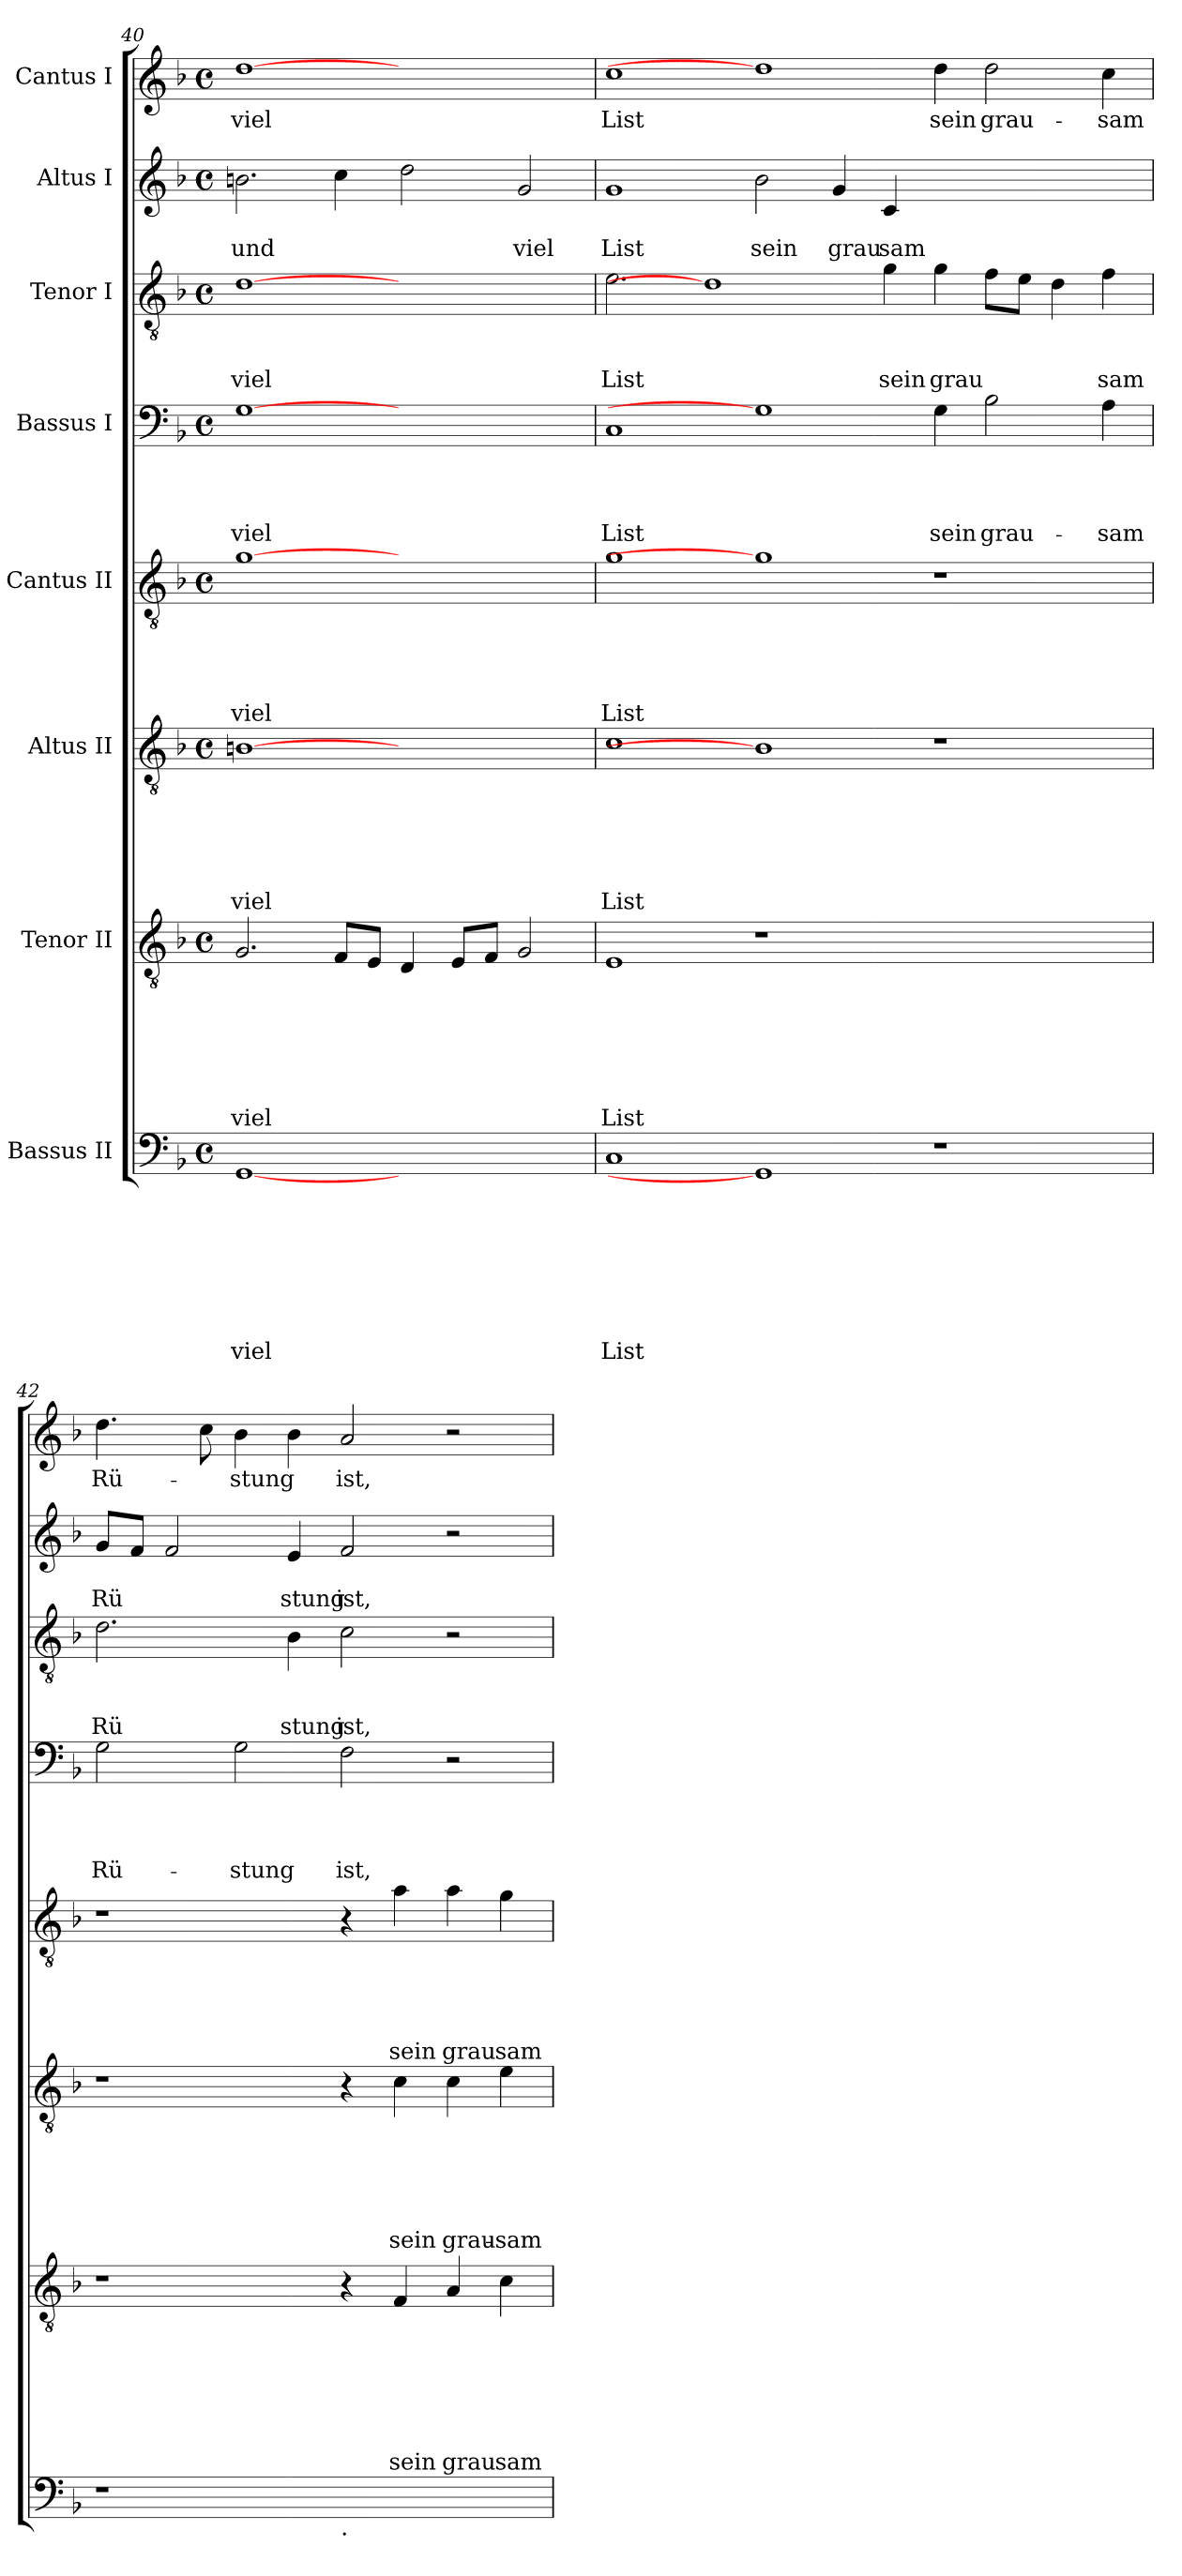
**kern	**text	**text	**text	**text	**text	**text	**text	**text	**kern	**text	**text	**text	**text	**text	**text	**text	**kern	**text	**text	**text	**text	**text	**text	**kern	**text	**text	**text	**text	**text	**kern	**text	**text	**text	**text	**kern	**text	**text	**text	**kern	**text	**text	**kern	**text
*part8	*part8	*part8	*part8	*part8	*part8	*part8	*part8	*part8	*part7	*part7	*part7	*part7	*part7	*part7	*part7	*part7	*part6	*part6	*part6	*part6	*part6	*part6	*part6	*part5	*part5	*part5	*part5	*part5	*part5	*part4	*part4	*part4	*part4	*part4	*part3	*part3	*part3	*part3	*part2	*part2	*part2	*part1	*part1
*staff8	*staff8	*staff8	*staff8	*staff8	*staff8	*staff8	*staff8	*staff8	*staff7	*staff7	*staff7	*staff7	*staff7	*staff7	*staff7	*staff7	*staff6	*staff6	*staff6	*staff6	*staff6	*staff6	*staff6	*staff5	*staff5	*staff5	*staff5	*staff5	*staff5	*staff4	*staff4	*staff4	*staff4	*staff4	*staff3	*staff3	*staff3	*staff3	*staff2	*staff2	*staff2	*staff1	*staff1
*I"Bassus II	*	*	*	*	*	*	*	*	*I"Tenor II	*	*	*	*	*	*	*	*I"Altus II	*	*	*	*	*	*	*I"Cantus II	*	*	*	*	*	*I"Bassus I	*	*	*	*	*I"Tenor I	*	*	*	*I"Altus I	*	*	*I"Cantus I	*
!!LO:LB:g=z
*clefF4	*	*	*	*	*	*	*	*	*clefGv2	*	*	*	*	*	*	*	*clefGv2	*	*	*	*	*	*	*clefGv2	*	*	*	*	*	*clefF4	*	*	*	*	*clefGv2	*	*	*	*clefG2	*	*	*clefG2	*
*k[b-]	*	*	*	*	*	*	*	*	*k[b-]	*	*	*	*	*	*	*	*k[b-]	*	*	*	*	*	*	*k[b-]	*	*	*	*	*	*k[b-]	*	*	*	*	*k[b-]	*	*	*	*k[b-]	*	*	*k[b-]	*
*F:	*	*	*	*	*	*	*	*	*F:	*	*	*	*	*	*	*	*F:	*	*	*	*	*	*	*F:	*	*	*	*	*	*F:	*	*	*	*	*F:	*	*	*	*F:	*	*	*F:	*
*M4/4	*	*	*	*	*	*	*	*	*M4/4	*	*	*	*	*	*	*	*M4/4	*	*	*	*	*	*	*M4/4	*	*	*	*	*	*M4/4	*	*	*	*	*M4/4	*	*	*	*M4/4	*	*	*M4/4	*
*met(c)	*	*	*	*	*	*	*	*	*met(c)	*	*	*	*	*	*	*	*met(c)	*	*	*	*	*	*	*met(c)	*	*	*	*	*	*met(c)	*	*	*	*	*met(c)	*	*	*	*met(c)	*	*	*met(c)	*
=40	=40	=40	=40	=40	=40	=40	=40	=40	=40	=40	=40	=40	=40	=40	=40	=40	=40	=40	=40	=40	=40	=40	=40	=40	=40	=40	=40	=40	=40	=40	=40	=40	=40	=40	=40	=40	=40	=40	=40	=40	=40	=40	=40
!	!	!	!	!	!	!	!	!LO:LY:b	!	!	!	!	!	!	!	!LO:LY:b	!	!	!	!	!	!	!LO:LY:b	!	!	!	!	!	!LO:LY:b	!	!	!	!	!LO:LY:b	!	!	!	!LO:LY:b	!	!	!LO:LY:b	!	!LO:LY:b
[1GG	.	.	.	.	.	.	.	viel	2.G/	.	.	.	.	.	.	viel	[1Bn	.	.	.	.	.	viel	[1g	.	.	.	.	viel	[1G	.	.	.	viel	[1d	.	.	viel	2.bn\	.	und	[1dd	viel
.	.	.	.	.	.	.	.	.	8F/L	.	.	.	.	.	.	.	.	.	.	.	.	.	.	.	.	.	.	.	.	.	.	.	.	.	.	.	.	.	4cc\	.	.	.	.
.	.	.	.	.	.	.	.	.	8E/J	.	.	.	.	.	.	.	.	.	.	.	.	.	.	.	.	.	.	.	.	.	.	.	.	.	.	.	.	.	.	.	.	.	.
1ryy	.	.	.	.	.	.	.	.	4D/	.	.	.	.	.	.	.	1ryy	.	.	.	.	.	.	1ryy	.	.	.	.	.	1ryy	.	.	.	.	1ryy	.	.	.	2dd\	.	.	1ryy	.
.	.	.	.	.	.	.	.	.	8E/L	.	.	.	.	.	.	.	.	.	.	.	.	.	.	.	.	.	.	.	.	.	.	.	.	.	.	.	.	.	.	.	.	.	.
.	.	.	.	.	.	.	.	.	8F/J	.	.	.	.	.	.	.	.	.	.	.	.	.	.	.	.	.	.	.	.	.	.	.	.	.	.	.	.	.	.	.	.	.	.
!	!	!	!	!	!	!	!	!	!	!	!	!	!	!	!	!	!	!	!	!	!	!	!	!	!	!	!	!	!	!	!	!	!	!	!	!	!	!	!	!	!LO:LY:b	!	!
.	.	.	.	.	.	.	.	.	2G/	.	.	.	.	.	.	.	.	.	.	.	.	.	.	.	.	.	.	.	.	.	.	.	.	.	.	.	.	.	2g/	.	viel	.	.
=41	=41	=41	=41	=41	=41	=41	=41	=41	=41	=41	=41	=41	=41	=41	=41	=41	=41	=41	=41	=41	=41	=41	=41	=41	=41	=41	=41	=41	=41	=41	=41	=41	=41	=41	=41	=41	=41	=41	=41	=41	=41	=41	=41
!	!	!	!	!	!	!	!	!LO:LY:b	!	!	!	!	!	!	!	!LO:LY:b	!	!	!	!	!	!	!LO:LY:b	!	!	!	!	!	!LO:LY:b	!	!	!	!	!LO:LY:b	!	!	!	!LO:LY:b	!	!	!LO:LY:b	!	!LO:LY:b
1C	.	.	.	.	.	.	.	List	1E	.	.	.	.	.	.	List	1c	.	.	.	.	.	List	1g	.	.	.	.	List	1C	.	.	.	List	2.e\	.	.	List	1g	.	List	1cc	List
.	.	.	.	.	.	.	.	.	.	.	.	.	.	.	.	.	.	.	.	.	.	.	.	.	.	.	.	.	.	.	.	.	.	.	1d]	.	.	.	.	.	.	.	.
!	!	!	!	!	!	!	!	!	!	!	!	!	!	!	!	!	!	!	!	!	!	!	!	!	!	!	!	!	!	!	!	!	!	!	!	!	!	!	!	!	!LO:LY:b	!	!
1GG]	.	.	.	.	.	.	.	.	1r	.	.	.	.	.	.	.	1B]	.	.	.	.	.	.	1g]	.	.	.	.	.	1G]	.	.	.	.	.	.	.	.	2b-\	.	sein	1dd]	.
!	!	!	!	!	!	!	!	!	!	!	!	!	!	!	!	!	!	!	!	!	!	!	!	!	!	!	!	!	!	!	!	!	!	!	!	!	!	!	!	!	!LO:LY:b	!	!
.	.	.	.	.	.	.	.	.	.	.	.	.	.	.	.	.	.	.	.	.	.	.	.	.	.	.	.	.	.	.	.	.	.	.	.	.	.	.	4g/	.	grau	.	.
!	!	!	!	!	!	!	!	!	!	!	!	!	!	!	!	!	!	!	!	!	!	!	!	!	!	!	!	!	!	!	!	!	!	!	!	!	!	!LO:LY:b	!	!	!LO:LY:b	!	!
.	.	.	.	.	.	.	.	.	.	.	.	.	.	.	.	.	.	.	.	.	.	.	.	.	.	.	.	.	.	.	.	.	.	.	4g\	.	.	sein	4c/	.	sam	.	.
!	!	!	!	!	!	!	!	!	!	!	!	!	!	!	!	!	!	!	!	!	!	!	!	!	!	!	!	!	!	!	!	!	!	!LO:LY:b	!	!	!	!LO:LY:b	!	!	!	!	!LO:LY:b
1r	.	.	.	.	.	.	.	.	1ryy	.	.	.	.	.	.	.	1r	.	.	.	.	.	.	1r	.	.	.	.	.	4G\	.	.	.	sein	4g\	.	.	grau	1ryy	.	.	4dd\	sein
!	!	!	!	!	!	!	!	!	!	!	!	!	!	!	!	!	!	!	!	!	!	!	!	!	!	!	!	!	!	!	!	!	!	!LO:LY:b	!	!	!	!	!	!	!	!	!LO:LY:b
.	.	.	.	.	.	.	.	.	.	.	.	.	.	.	.	.	.	.	.	.	.	.	.	.	.	.	.	.	.	2B-\	.	.	.	grau-	8f\L	.	.	.	.	.	.	2dd\	grau-
.	.	.	.	.	.	.	.	.	.	.	.	.	.	.	.	.	.	.	.	.	.	.	.	.	.	.	.	.	.	.	.	.	.	.	8e\J	.	.	.	.	.	.	.	.
.	.	.	.	.	.	.	.	.	.	.	.	.	.	.	.	.	.	.	.	.	.	.	.	.	.	.	.	.	.	.	.	.	.	.	4d\	.	.	.	.	.	.	.	.
!	!	!	!	!	!	!	!	!	!	!	!	!	!	!	!	!	!	!	!	!	!	!	!	!	!	!	!	!	!	!	!	!	!	!LO:LY:b	!	!	!	!LO:LY:b	!	!	!	!	!LO:LY:b
.	.	.	.	.	.	.	.	.	.	.	.	.	.	.	.	.	.	.	.	.	.	.	.	.	.	.	.	.	.	4A\	.	.	.	-sam	4f\	.	.	sam	.	.	.	4cc\	-sam
=42	=42	=42	=42	=42	=42	=42	=42	=42	=42	=42	=42	=42	=42	=42	=42	=42	=42	=42	=42	=42	=42	=42	=42	=42	=42	=42	=42	=42	=42	=42	=42	=42	=42	=42	=42	=42	=42	=42	=42	=42	=42	=42	=42
!	!	!	!	!	!	!	!	!	!	!	!	!	!	!	!	!	!	!	!	!	!	!	!	!	!	!	!	!	!	!	!	!	!	!LO:LY:b	!	!	!	!LO:LY:b	!	!	!LO:LY:b	!	!LO:LY:b
1r	.	.	.	.	.	.	.	.	1r	.	.	.	.	.	.	.	1r	.	.	.	.	.	.	1r	.	.	.	.	.	2G\	.	.	.	Rü-	2.d\	.	.	Rü	8g/L	.	Rü	4.dd\	Rü-
.	.	.	.	.	.	.	.	.	.	.	.	.	.	.	.	.	.	.	.	.	.	.	.	.	.	.	.	.	.	.	.	.	.	.	.	.	.	.	8f/J	.	.	.	.
.	.	.	.	.	.	.	.	.	.	.	.	.	.	.	.	.	.	.	.	.	.	.	.	.	.	.	.	.	.	.	.	.	.	.	.	.	.	.	2f/	.	.	.	.
.	.	.	.	.	.	.	.	.	.	.	.	.	.	.	.	.	.	.	.	.	.	.	.	.	.	.	.	.	.	.	.	.	.	.	.	.	.	.	.	.	.	8cc\	.
!	!	!	!	!	!	!	!	!	!	!	!	!	!	!	!	!	!	!	!	!	!	!	!	!	!	!	!	!	!	!	!	!	!	!LO:LY:b	!	!	!	!	!	!	!	!	!LO:LY:b
.	.	.	.	.	.	.	.	.	.	.	.	.	.	.	.	.	.	.	.	.	.	.	.	.	.	.	.	.	.	2G\	.	.	.	-stung	.	.	.	.	.	.	.	4b-\	-stung
!	!	!	!	!	!	!	!	!	!	!	!	!	!	!	!	!	!	!	!	!	!	!	!	!	!	!	!	!	!	!	!	!	!	!	!	!	!	!LO:LY:b	!	!	!LO:LY:b	!	!
.	.	.	.	.	.	.	.	.	.	.	.	.	.	.	.	.	.	.	.	.	.	.	.	.	.	.	.	.	.	.	.	.	.	.	4B-\	.	.	stung	4e/	.	stung	4b-\	.
!LO:TX:b:t=.	!	!	!	!	!	!	!	!	!	!	!	!	!	!	!	!	!	!	!	!	!	!	!	!	!	!	!	!	!	!	!	!	!	!	!	!	!	!	!	!	!	!	!
!	!	!	!	!	!	!	!	!	!	!	!	!	!	!	!	!	!	!	!	!	!	!	!	!	!	!	!	!	!	!	!	!	!	!LO:LY:b	!	!	!	!LO:LY:b	!	!	!LO:LY:b	!	!LO:LY:b
1ryy	.	.	.	.	.	.	.	.	4r	.	.	.	.	.	.	.	4r	.	.	.	.	.	.	4r	.	.	.	.	.	2F\	.	.	.	ist,	2c\	.	.	ist,	2f/	.	ist,	2a/	ist,
!	!	!	!	!	!	!	!	!	!	!	!	!	!	!	!	!LO:LY:b	!	!	!	!	!	!	!LO:LY:b	!	!	!	!	!	!LO:LY:b	!	!	!	!	!	!	!	!	!	!	!	!	!	!
.	.	.	.	.	.	.	.	.	4F/	.	.	.	.	.	.	sein	4c\	.	.	.	.	.	sein	4a\	.	.	.	.	sein	.	.	.	.	.	.	.	.	.	.	.	.	.	.
!	!	!	!	!	!	!	!	!	!	!	!	!	!	!	!	!LO:LY:b	!	!	!	!	!	!	!LO:LY:b	!	!	!	!	!	!LO:LY:b	!	!	!	!	!	!	!	!	!	!	!	!	!	!
.	.	.	.	.	.	.	.	.	4A/	.	.	.	.	.	.	grau	4c\	.	.	.	.	.	grau-	4a\	.	.	.	.	grau	2r	.	.	.	.	2r	.	.	.	2r	.	.	2r	.
!	!	!	!	!	!	!	!	!	!	!	!	!	!	!	!	!LO:LY:b	!	!	!	!	!	!	!LO:LY:b	!	!	!	!	!	!LO:LY:b	!	!	!	!	!	!	!	!	!	!	!	!	!	!
.	.	.	.	.	.	.	.	.	4c\	.	.	.	.	.	.	sam	4e\	.	.	.	.	.	-sam	4g\	.	.	.	.	sam	.	.	.	.	.	.	.	.	.	.	.	.	.	.
=	=	=	=	=	=	=	=	=	=	=	=	=	=	=	=	=	=	=	=	=	=	=	=	=	=	=	=	=	=	=	=	=	=	=	=	=	=	=	=	=	=	=	=
*-	*-	*-	*-	*-	*-	*-	*-	*-	*-	*-	*-	*-	*-	*-	*-	*-	*-	*-	*-	*-	*-	*-	*-	*-	*-	*-	*-	*-	*-	*-	*-	*-	*-	*-	*-	*-	*-	*-	*-	*-	*-	*-	*-
